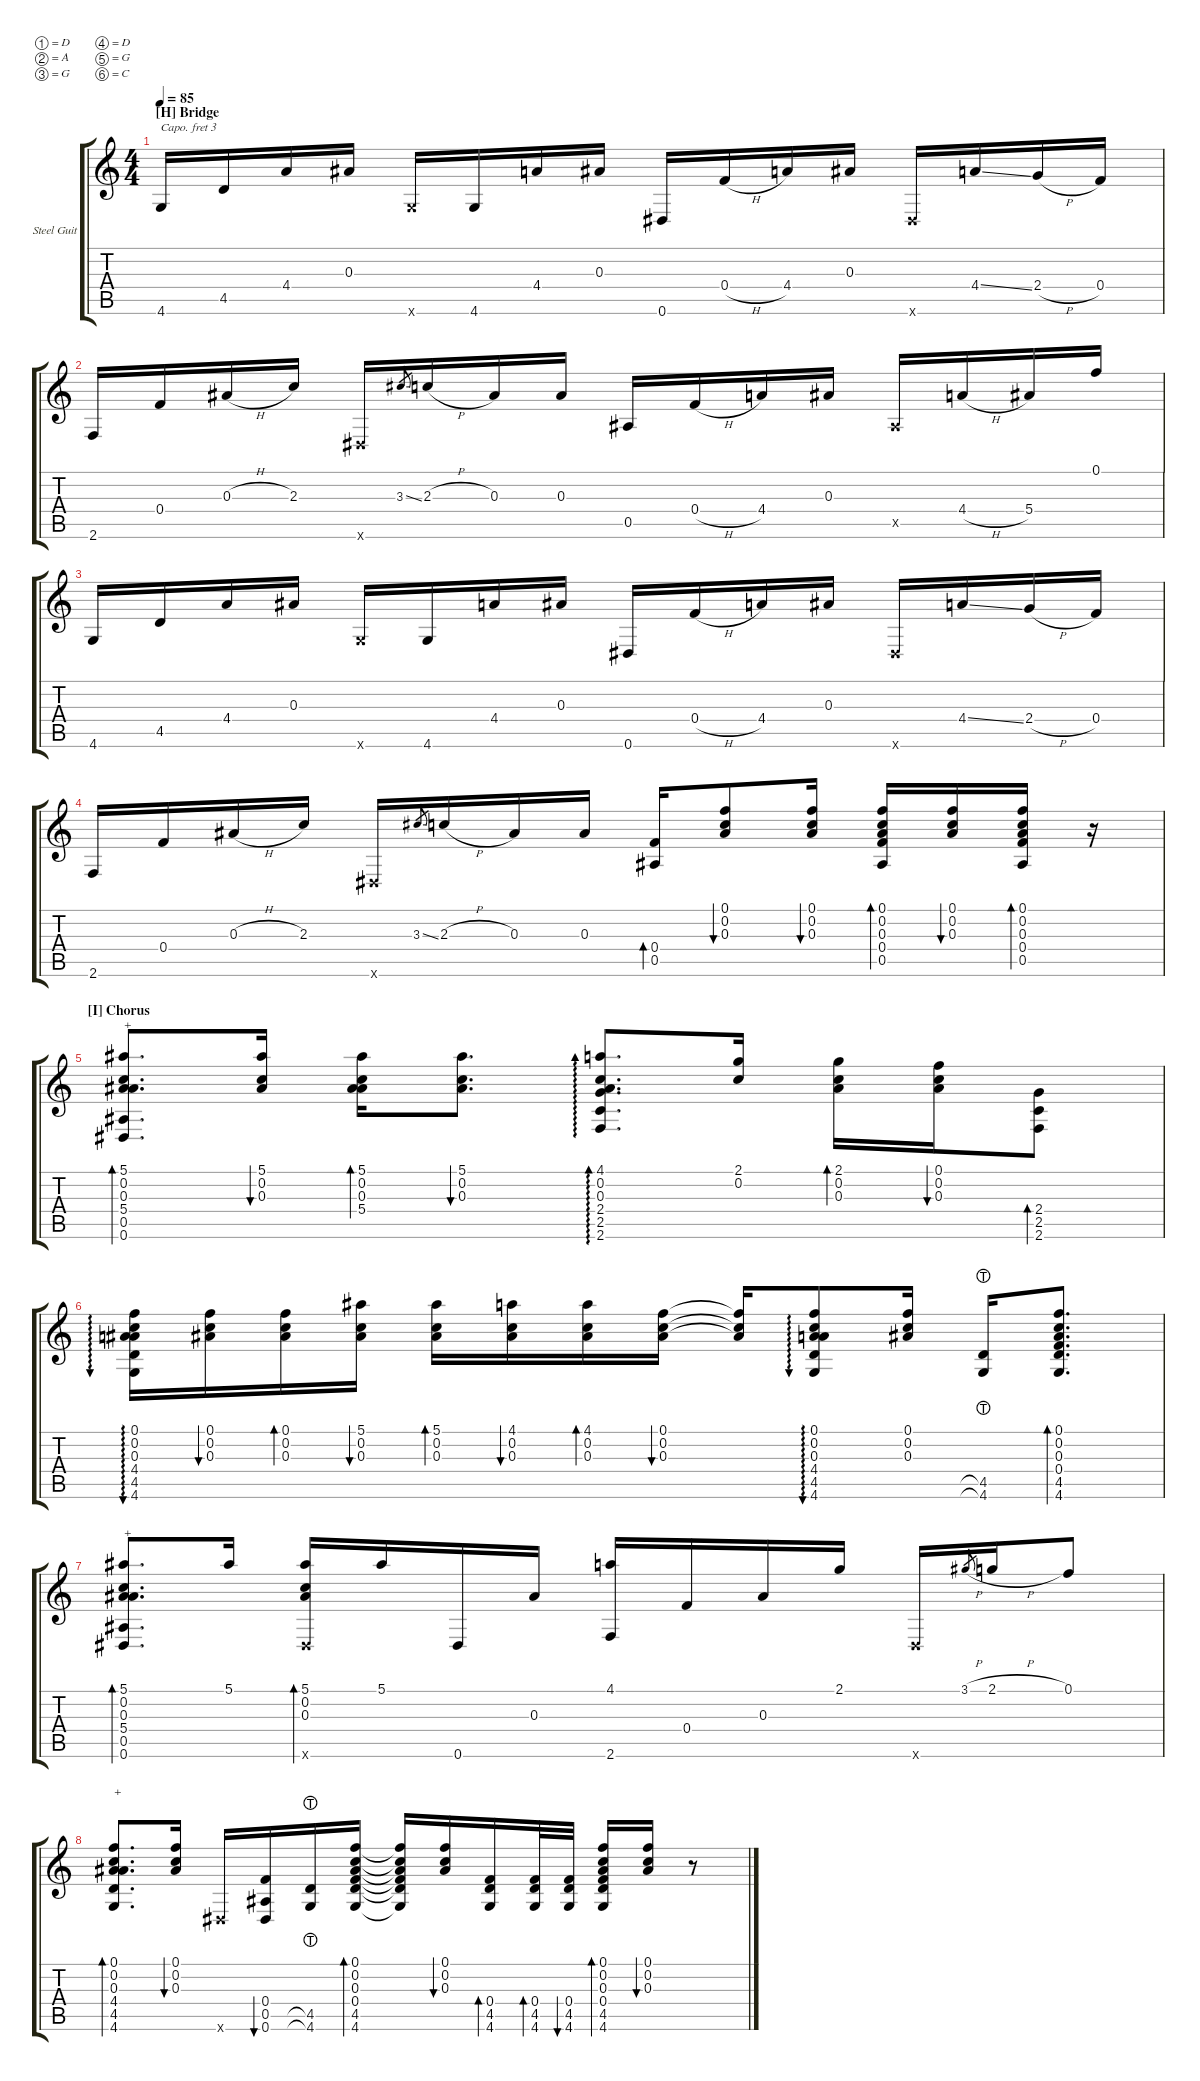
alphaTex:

\defaultSystemsLayout 4
\hideDynamics
\bracketExtendMode groupsimilarinstruments
\firstSystemTrackNameOrientation horizontal
\otherSystemsTrackNameOrientation horizontal
\extendBarLines
\chordDiagramsInScore
\track ("Steel Guitar" "Steel Guit") {instrument acousticguitarsteel}
\staff {score tabs}
\capo 3
\tuning (D4 A3 G3 D3 G2 C2)
\ts (4 4)
\section ("H" "Bridge")
\tempo 85
\clef g2
\scale
1.05415
\ks c
4.6.16{dy mf beam Up} 4.5.16{beam Up} 4.4.16{beam Up} 0.3{acc #}.16{beam Up} 4.6{x}.16{beam Up} 4.6.16{beam Up} 4.4.16{beam Up} 0.3{acc #}.16{beam Up} 0.6{acc #}.16{beam Up} 0.4{h}.16{beam Up} 4.4.16{beam Up} 0.3{acc #}.16{beam Up} 0.6{x acc #}.16{beam Up} 4.4{ss}.16{beam Up} 2.4{h}.16{beam Up} 0.4.16{beam Up} |
\scale
0.972924 2.6.16{beam Up} 0.4.16{beam Up} 0.3{h acc #}.16{beam Up} 2.3.16{beam Up} 0.6{x acc #}.16{beam Up} 3.3{ss acc #}.8{gr beam Up} 2.3{h}.16{beam Up} 0.3{acc #}.16{beam Up} 0.3{acc #}.16{beam Up} 0.5{acc #}.16{beam Up} 0.4{h}.16{beam Up} 4.4.16{beam Up} 0.3{acc #}.16{beam Up} 0.5{x acc #}.16{beam Up} 4.4{h}.16{beam Up} 5.4{acc #}.16{beam Up} 0.1.16{beam Up} |
\scale
0.972924 4.6.16{beam Up} 4.5.16{beam Up} 4.4.16{beam Up} 0.3{acc #}.16{beam Up} 4.6{x}.16{beam Up} 4.6.16{beam Up} 4.4.16{beam Up} 0.3{acc #}.16{beam Up} 0.6{acc #}.16{beam Up} 0.4{h}.16{beam Up} 4.4.16{beam Up} 0.3{acc #}.16{beam Up} 0.6{x acc #}.16{beam Up} 4.4{ss}.16{beam Up} 2.4{h}.16{beam Up} 0.4.16{beam Up} |
\scale
1.07866 2.6.16{beam Up} 0.4.16{beam Up} 0.3{h acc #}.16{beam Up} 2.3.16{beam Up} 0.6{x acc #}.16{beam Up} 3.3{ss acc #}.8{gr beam Up} 2.3{h}.16{beam Up} 0.3{acc #}.16{beam Up} 0.3{acc #}.16{beam Up} (0.5{acc #} 0.4).16{bd 30 beam Up} (0.1 0.2 0.3{acc #}).8{bu 30 beam Up} (0.1 0.2 0.3{acc #}).16{bu 30 beam Up} (0.1 0.2 0.3{acc #} 0.4 0.5{acc #}).16{bd 30 beam Up} (0.1 0.2 0.3{acc #}).16{bu 30 beam Up} (0.1 0.2 0.3{acc #} 0.4 0.5{acc #}).16{bd 30 beam Up} r.16{beam Up} |
\section ("I" "Chorus")
\scale
0.960672 (5.1{acc #} 5.4{acc #} 0.2 0.3{acc #} 0.5{acc #} 0.6{acc #}).8{d bd 30 txt "+" beam Up} (5.1{acc #} 0.2 0.3{acc #}).16{bu 30 beam Up} (5.1{acc #} 0.2 0.3{acc #} 5.4{acc #}).16{bd 30 beam Down} (5.1{acc #} 0.3{acc #} 0.2).8{d bu 30 beam Down} (4.1 2.6 2.5 2.4 0.3{acc #} 0.2).8{d ad 0 beam Up} (2.1 0.2).16{beam Up} (2.1 0.2 0.3{acc #}).16{bd 30 beam Down} (0.1 0.2 0.3{acc #}).16{bu 30 beam Down} (2.6 2.5 2.4).8{bd 30 beam Down} |
\scale
0.960672 (0.1 4.6 0.2 0.3{acc #} 4.4 4.5).16{au 30 beam Down} (0.1 0.2 0.3{acc #}).16{bu 30 beam Down} (0.1 0.2 0.3{acc #}).16{bd 30 beam Down} (5.1{acc #} 0.2 0.3{acc #}).16{bu 30 beam Down} (5.1{acc #} 0.2 0.3{acc #}).16{bd 30 beam Down} (0.3{acc #} 4.1 0.2).16{bu 30 beam Down} (0.2 4.1 0.3{acc #}).16{bd 30 beam Down} (0.1 0.2 0.3{acc #}).16{bu 30 beam Down} (0.3{t acc #} 0.2{t} 0.1{t}).16{beam Up} (0.1 0.3{acc #} 0.2 4.4 4.5 4.6).8{au 30 beam Up} (0.3{acc #} 0.1 0.2).16{beam Up} (4.5{lht} 4.6{lht}).16{beam Up} (4.6 4.5 0.4 0.3{acc #} 0.2 0.1).8{d bd 30 beam Up} |
\scale
1.05626 (5.1{acc #} 5.4{acc #} 0.2 0.3{acc #} 0.5{acc #} 0.6{acc #}).8{d bd 30 txt "+" beam Up} 5.1{acc #}.16{beam Up} (0.6{x acc #} 5.1{acc #} 0.2 0.3{acc #}).16{bd 30 beam Up} 5.1{acc #}.16{beam Up} 0.6{acc #}.16{beam Up} 0.3{acc #}.16{beam Up} (4.1 2.6).16{beam Up} 0.4.16{beam Up} 0.3{acc #}.16{beam Up} 2.1.16{beam Up} 0.6{x acc #}.16{beam Up} 3.1{h acc #}.8{gr beam Up} 2.1{h}.16{beam Up} 0.1.8{beam Up} |
\scale
0.97424 (0.1 4.6 4.5 4.4 0.3{acc #} 0.2).8{d bd 30 txt "+" beam Up} (0.1 0.2 0.3{acc #}).16{bu 30 beam Up} 0.6{x acc #}.16{beam Up} (0.5{acc #} 0.6{acc #} 0.4).16{bu 30 beam Up} (4.6{lht} 4.5{lht}).16{beam Up} (4.6 4.5 0.4 0.3{acc #} 0.2 0.1).16{bd 30 beam Up} (0.1{t} 0.3{t acc #} 0.2{t} 4.5{t} 0.4{t} 4.6{t}).16{beam Up} (0.1 0.2 0.3{acc #}).16{bu 30 beam Up} (4.6 4.5 0.4).16{bd 30 beam Up} (4.6 4.5 0.4).32{bd 30 beam Up} (4.6 4.5 0.4).32{bu 30 beam Up} (4.6 4.5 0.4 0.3{acc #} 0.2 0.1).16{bd 30 beam Up} (0.1 0.2 0.3{acc #}).16{bu 30 beam Up} r.8{beam Up}
